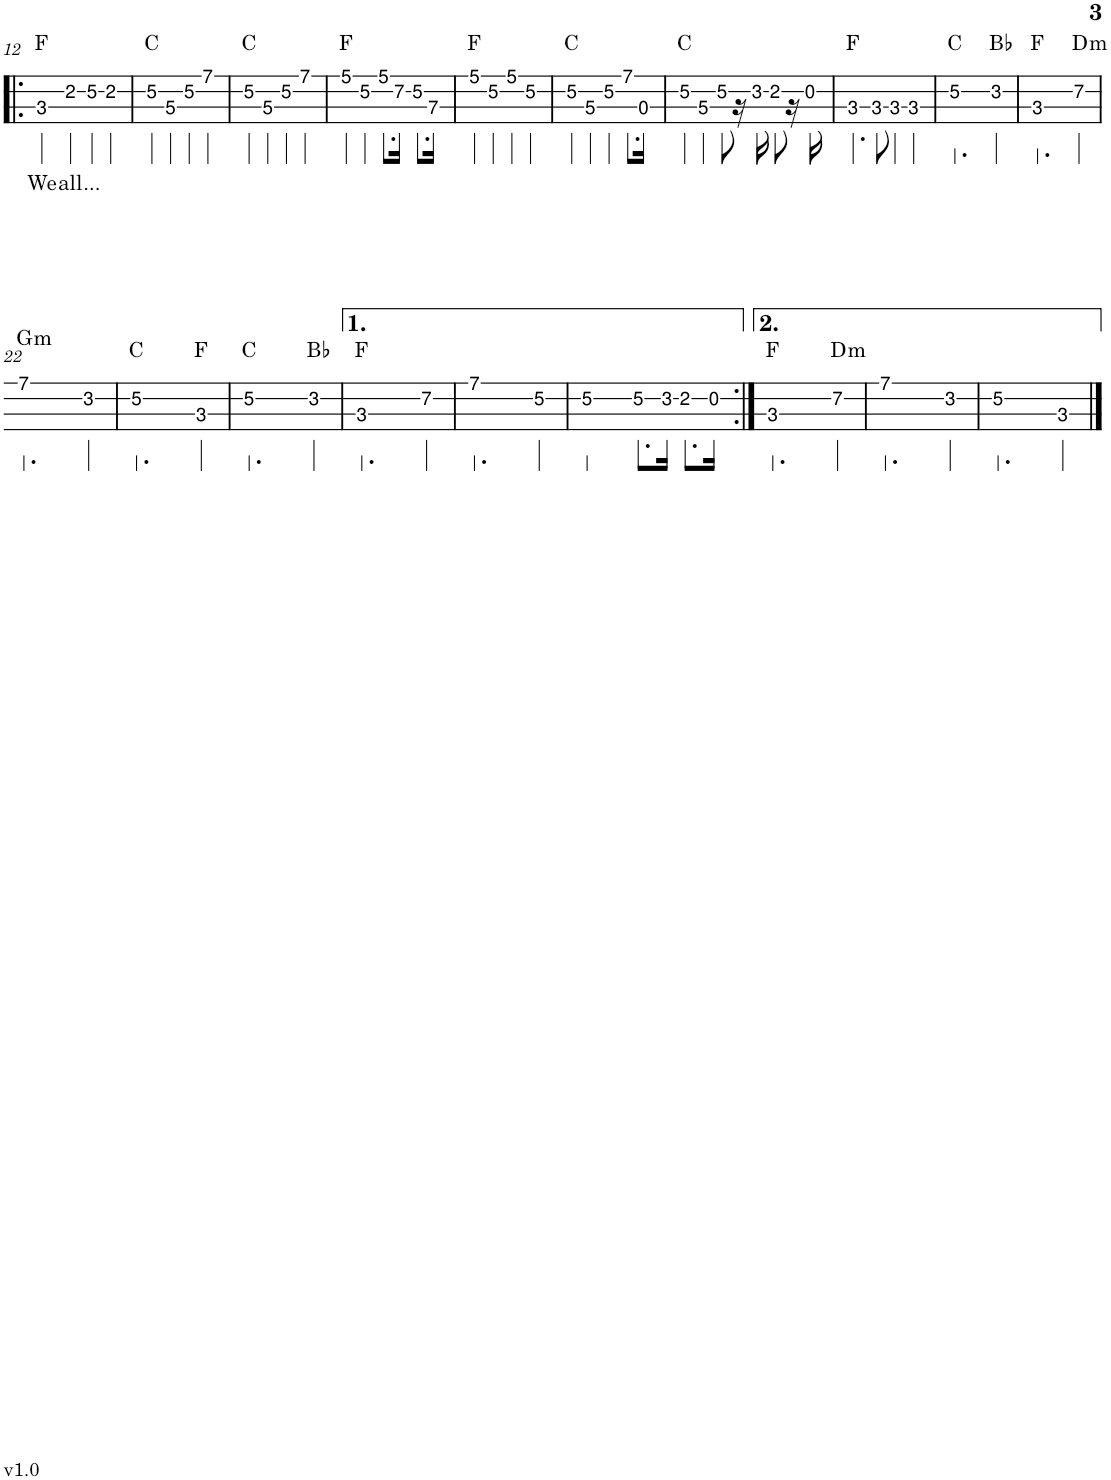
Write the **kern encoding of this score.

**kern	**text	**harte
*part1	*part1	*part1
*staff1	*staff1	*
*I"Bass Guitar	*	*
*I'B. Guit.	*	*
!!LO:PB:g=z
*	*	*
*Trd7c12	*	*
*k[]	*	*
*M4/4	*	*
=12!|:	=12!|:	=12!|:
!	!LO:LY:b	!
4C\	We	F:maj
!	!LO:LY:b	!
4E\	all	.
!	!LO:LY:b	!
4G\	...	.
4E\	.	.
=13	=13	=13
4G\	.	C:maj
4D\	.	.
4G\	.	.
4d\	.	.
=14	=14	=14
4G\	.	C:maj
4D\	.	.
4G\	.	.
4d\	.	.
=15	=15	=15
4c\	.	F:maj
4G\	.	.
8.c\L	.	.
16A\Jk	.	.
8.G\L	.	.
16E\Jk	.	.
=16	=16	=16
4c\	.	F:maj
4G\	.	.
4c\	.	.
4G\	.	.
=17	=17	=17
4G\	.	C:maj
4D\	.	.
4G\	.	.
8.d\L	.	.
16AA\Jk	.	.
=18	=18	=18
4G\	.	C:maj
4D\	.	.
8G\	.	.
16r	.	.
16F\	.	.
8E\	.	.
16r	.	.
16D\	.	.
=19	=19	=19
4.C\	.	F:maj
8C\	.	.
4C\	.	.
4C\	.	.
=20	=20	=20
2.G\	.	C:maj
4F\	.	Bb:maj
=21	=21	=21
2.C\	.	F:maj
!	!	!LO:H:kt=m
4A\	.	D:min
!!LO:LB:g=z
=22	=22	=22
!	!	!LO:H:kt=m
2.d\	.	G:min
4F\	.	.
=23	=23	=23
2.G\	.	C:maj
4C\	.	F:maj
=24	=24	=24
2.G\	.	C:maj
4F\	.	Bb:maj
=25	=25	=25
2.C\	.	F:maj
4A\	.	.
=26	=26	=26
2.d\	.	.
4G\	.	.
=27	=27	=27
2G\	.	.
8.G\L	.	.
16F\Jk	.	.
8.E\L	.	.
16D\Jk	.	.
=28:|!	=28:|!	=28:|!
2.C\	.	F:maj
!	!	!LO:H:kt=m
4A\	.	D:min
=29	=29	=29
2.d\	.	.
4F\	.	.
=30	=30	=30
2.G\	.	.
4C\	.	.
==	==	==
*-	*-	*-
